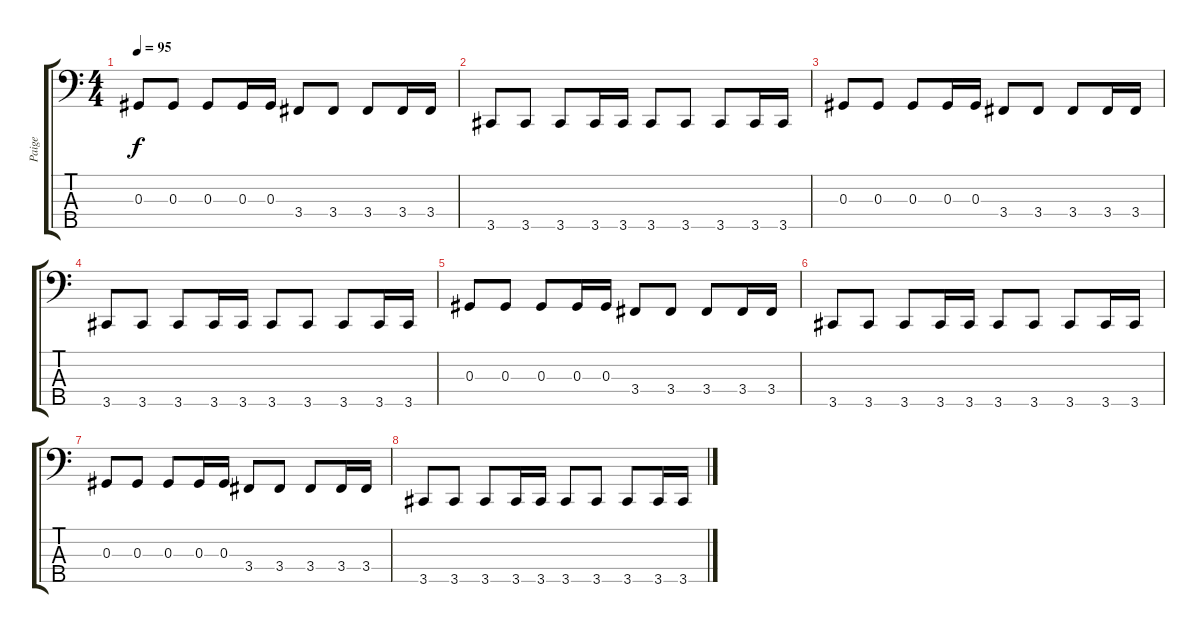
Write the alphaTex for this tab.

\track ("Paige" "Paige") {instrument synthbass1}
\staff {score tabs}
\tuning (Gb2 Db2 Ab1 Eb1 Bb0) {hide}
\ts (4 4)
\tempo 95
\clef f4
\ks c
0.3.8{dy f} 0.3.8 0.3.8 0.3.16 0.3.16 3.4.8 3.4.8 3.4.8 3.4.16 3.4.16 |
3.5.8 3.5.8 3.5.8 3.5.16 3.5.16 3.5.8 3.5.8 3.5.8 3.5.16 3.5.16 |
0.3.8 0.3.8 0.3.8 0.3.16 0.3.16 3.4.8 3.4.8 3.4.8 3.4.16 3.4.16 |
3.5.8 3.5.8 3.5.8 3.5.16 3.5.16 3.5.8 3.5.8 3.5.8 3.5.16 3.5.16 |
0.3.8 0.3.8 0.3.8 0.3.16 0.3.16 3.4.8 3.4.8 3.4.8 3.4.16 3.4.16 |
3.5.8 3.5.8 3.5.8 3.5.16 3.5.16 3.5.8 3.5.8 3.5.8 3.5.16 3.5.16 |
0.3.8 0.3.8 0.3.8 0.3.16 0.3.16 3.4.8 3.4.8 3.4.8 3.4.16 3.4.16 |
3.5.8 3.5.8 3.5.8 3.5.16 3.5.16 3.5.8 3.5.8 3.5.8 3.5.16 3.5.16
